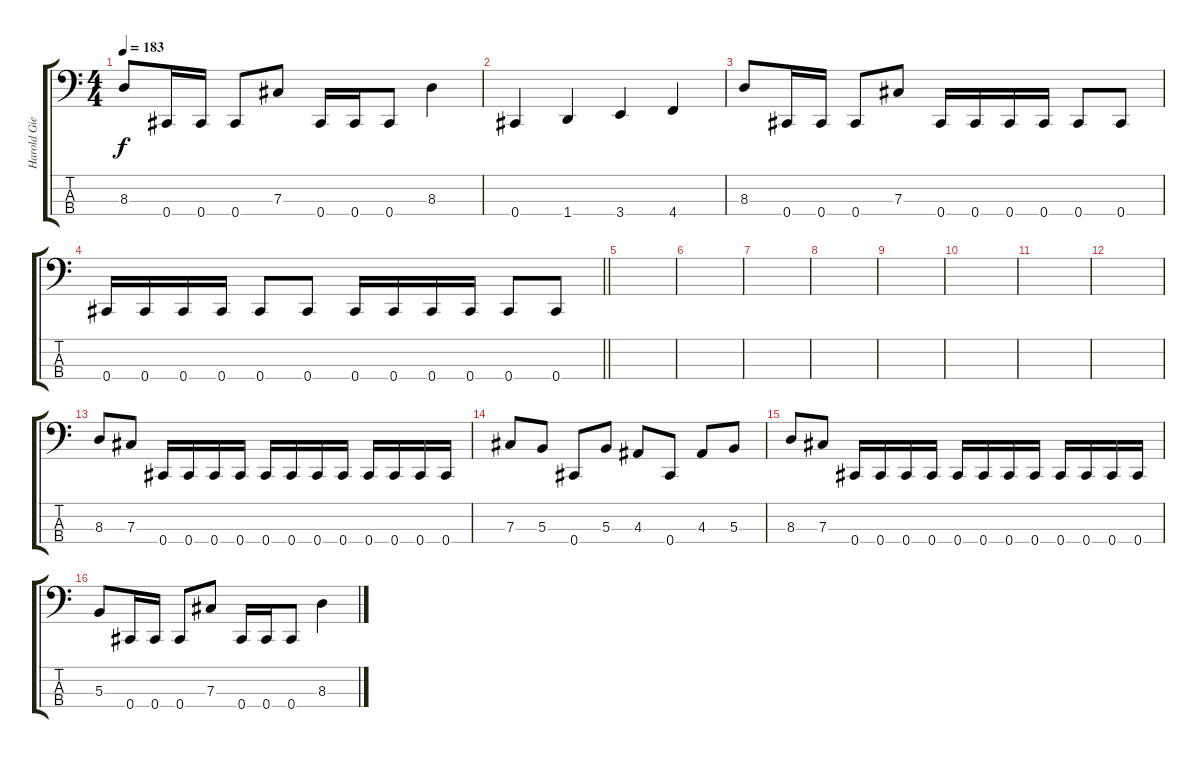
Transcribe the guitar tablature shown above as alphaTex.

\track ("Harold Gielen" "Harold Gie") {instrument electricbasspick}
\staff {score tabs}
\tuning (E2 B1 Gb1 Db1) {hide}
\ts (4 4)
\tempo 183
\clef f4
\ks c
8.3.8{dy f} 0.4.16 0.4.16 0.4.8 7.3.8 0.4.16 0.4.16 0.4.8 8.3.4 |
0.4.4 1.4.4 3.4.4 4.4.4 |
8.3.8 0.4.16 0.4.16 0.4.8 7.3.8 0.4.16 0.4.16 0.4.16 0.4.16 0.4.8 0.4.8 |
\barLineRight lightlight
0.4.16 0.4.16 0.4.16 0.4.16 0.4.8 0.4.8 0.4.16 0.4.16 0.4.16 0.4.16 0.4.8 0.4.8 |
|
|
|
|
|
|
|
|
8.3.8 7.3.8 0.4.16 0.4.16 0.4.16 0.4.16 0.4.16 0.4.16 0.4.16 0.4.16 0.4.16 0.4.16 0.4.16 0.4.16 |
7.3.8 5.3.8 0.4.8 5.3.8 4.3.8 0.4.8 4.3.8 5.3.8 |
8.3.8 7.3.8 0.4.16 0.4.16 0.4.16 0.4.16 0.4.16 0.4.16 0.4.16 0.4.16 0.4.16 0.4.16 0.4.16 0.4.16 |
5.3.8 0.4.16 0.4.16 0.4.8 7.3.8 0.4.16 0.4.16 0.4.8 8.3.4
